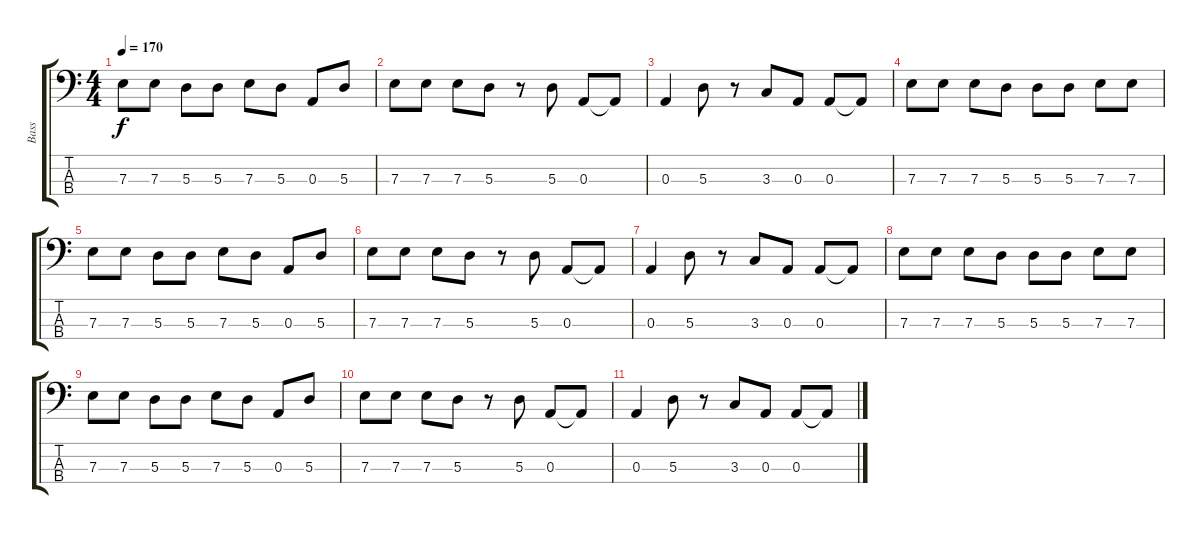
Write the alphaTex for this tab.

\track ("Bass" "Bass") {instrument electricbassfinger}
\staff {score tabs}
\tuning (G2 D2 A1 E1) {hide}
\ts (4 4)
\tempo 170
\clef f4
\ks c
7.3.8{dy f} 7.3.8 5.3.8 5.3.8 7.3.8 5.3.8 0.3.8 5.3.8 |
7.3.8 7.3.8 7.3.8 5.3.8 r.8 5.3.8 0.3.8 0.3{t}.8 |
0.3.4 5.3.8 r.8 3.3.8 0.3.8 0.3.8 0.3{t}.8 |
7.3.8 7.3.8 7.3.8 5.3.8 5.3.8 5.3.8 7.3.8 7.3.8 |
7.3.8 7.3.8 5.3.8 5.3.8 7.3.8 5.3.8 0.3.8 5.3.8 |
7.3.8 7.3.8 7.3.8 5.3.8 r.8 5.3.8 0.3.8 0.3{t}.8 |
0.3.4 5.3.8 r.8 3.3.8 0.3.8 0.3.8 0.3{t}.8 |
7.3.8 7.3.8 7.3.8 5.3.8 5.3.8 5.3.8 7.3.8 7.3.8 |
7.3.8 7.3.8 5.3.8 5.3.8 7.3.8 5.3.8 0.3.8 5.3.8 |
7.3.8 7.3.8 7.3.8 5.3.8 r.8 5.3.8 0.3.8 0.3{t}.8 |
0.3.4 5.3.8 r.8 3.3.8 0.3.8 0.3.8 0.3{t}.8
